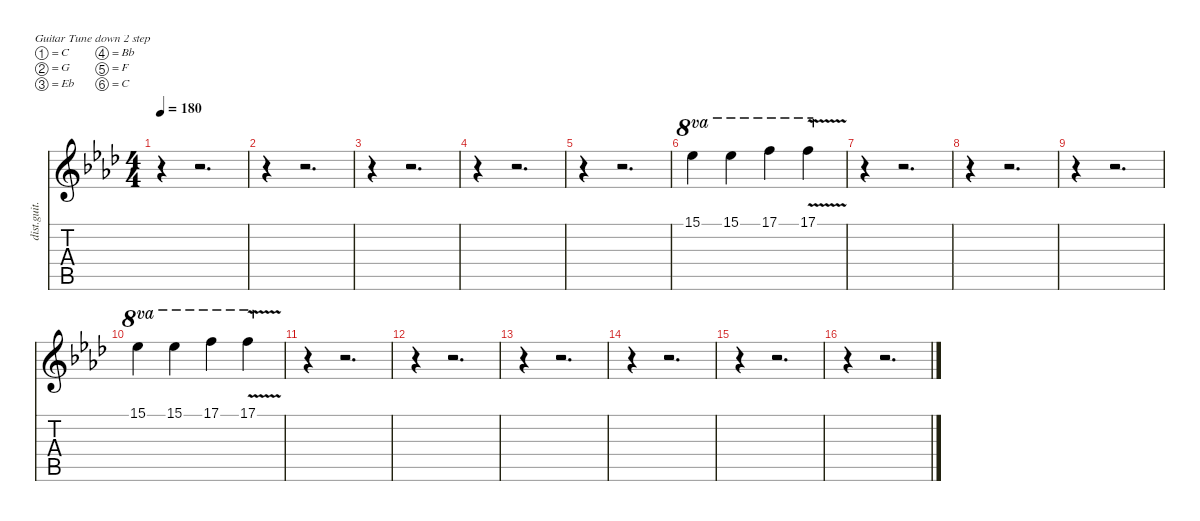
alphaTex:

\defaultSystemsLayout 4
\hideDynamics
\bracketExtendMode nobrackets
\otherSystemsTrackNameOrientation horizontal
\track ("Gtr.4" "dist.guit.") {instrument distortionguitar}
\staff {score tabs}
\tuning (C4 G3 Eb3 Bb2 F2 C2)
\ts (4 4)
\tempo 180
\clef g2
\ks fminor
r.4{dy f beam Down} r.2{d beam Down} |
r.4{beam Down} r.2{d beam Down} |
r.4{beam Down} r.2{d beam Down} |
r.4{beam Down} r.2{d beam Down} |
r.4{beam Down} r.2{d beam Down} |
15.1{acc b}.4{ot 8va beam Down} 15.1{acc b}.4{ot 8va beam Down} 17.1{acc forcenatural}.4{ot 8va beam Down} 17.1{v acc forcenatural}.4{ot 8va beam Down} |
r.4{beam Down} r.2{d beam Down} |
r.4{beam Down} r.2{d beam Down} |
r.4{beam Down} r.2{d beam Down} |
15.1{acc b}.4{ot 8va beam Down} 15.1{acc b}.4{ot 8va beam Down} 17.1{acc forcenatural}.4{ot 8va beam Down} 17.1{v acc forcenatural}.4{ot 8va beam Down} |
r.4{beam Down} r.2{d beam Down} |
r.4{beam Down} r.2{d beam Down} |
r.4{beam Down} r.2{d beam Down} |
r.4{beam Down} r.2{d beam Down} |
r.4{beam Down} r.2{d beam Down} |
r.4{beam Down} r.2{d beam Down}
